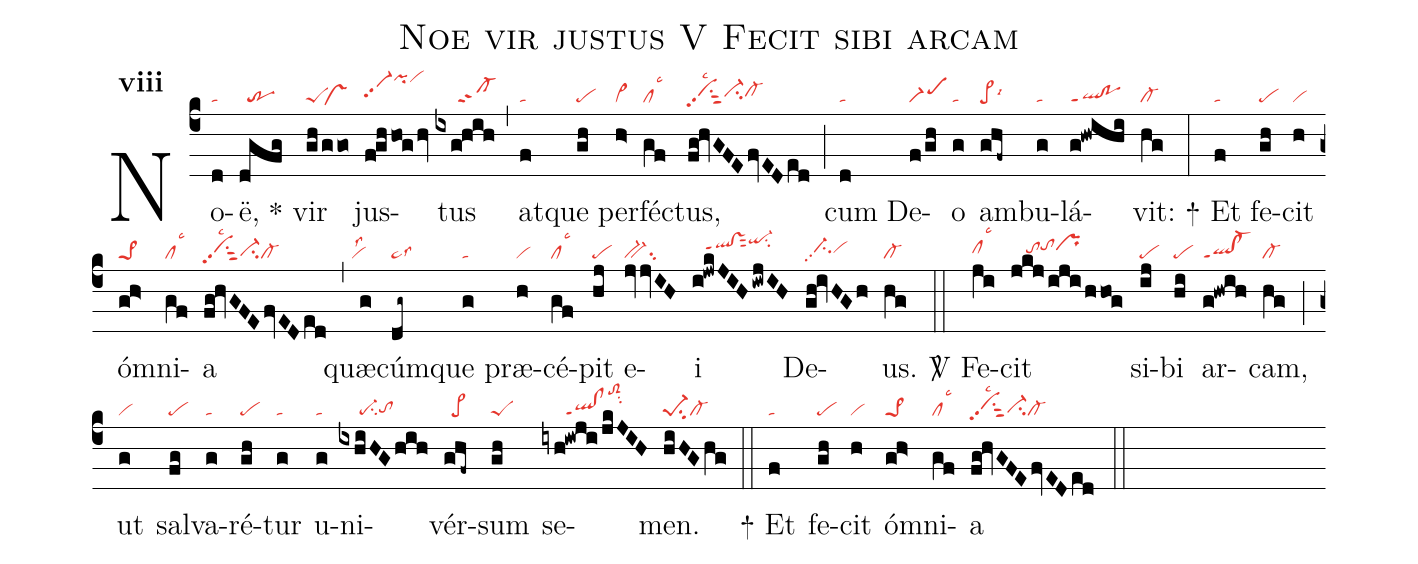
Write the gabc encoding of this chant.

name:Noe vir justus V Fecit sibi arcam;
office-part:re;
mode:8;
nabc-lines:1;
%%
initial-style: 1;
name: Noe vir justus;
mode: 8;
office-part: Responsorium;
annotation: Resp.;
annotation: viii;
nabc-lines:1;
%%
(c4) No(d|ta)ë,(dgfg|//tr) <sp>*</sp> vir(gh/ggo|peS`vshe) jus(f!ghhog/hv|vi-hhpp2pihmvihm)tus(ixg!hih|//////cl-ppt2) (,) at(f|ta)que(gh|pe) per(h>|vi>)féc(gf|cllsc3)tus,(fg!hvGFEfvEDed|vihhpp2su1sut2lsc2ci-hhcl-hh) (;) cum(d|ta) De(f/gh|scM1)o(g|ta) am(ghf~|pe>lsi6)bu(g|ta)lá(g!hwihi|ql!poppt1)vit:(hg|cl-) (:)
<sp>+</sp> Et(f|ta) fe(gh|pe)cit(h|vi) óm(gh>|pe>1)ni(gf|cllsc3)a(fg!hvGFEfvEDed|vihhpp2su1sut2lsc2ci-hgcl-) (,) quæ(g|``vilss2)cúm(dg~|ta>lss3)que(g|ta) præ(h|vi)cé(gf|cllsc3)pit(hj|pe) e(jvjvIH|bv-su2)i(i!jwkJIH/iwjIH|///qlhi!vshippt1sut2qi-hksu2) De(gh!ivHGh|//ci-hhpp2vihh)us.(hg|cl-) (::)

<sp>V/</sp> Fe(ji|clhhlsc3)cit(jkj/iji/hhog|////tohhtohiprhi) si(ij|pe)bi(hi|pe) ar(g!hwih|ql!cl-ppt1)cam,(hg|cl-) (;) ut(g|vi) sal(fg|pe)va(g|ta)ré(gh|pe)tur(g|ta) u(g|ta)ni(ixhiHGhih|/////pe-su2tohg)vér(ghf~|//pe>)sum(gh|peS) se(iyh!iwji/jkJIH|//////ql!clppt1toS2hmsu2)men.(hiHGhg|pe-1su2cl-) (::)
<sp>+</sp> Et(f|ta) fe(gh|pe)cit(h|vi) óm(gh>|pe>1)ni(gf|cllsc3)a(fg!hvGFEfvEDed|vihhpp2su1sut2lsc2ci-hgcl-) (::)
